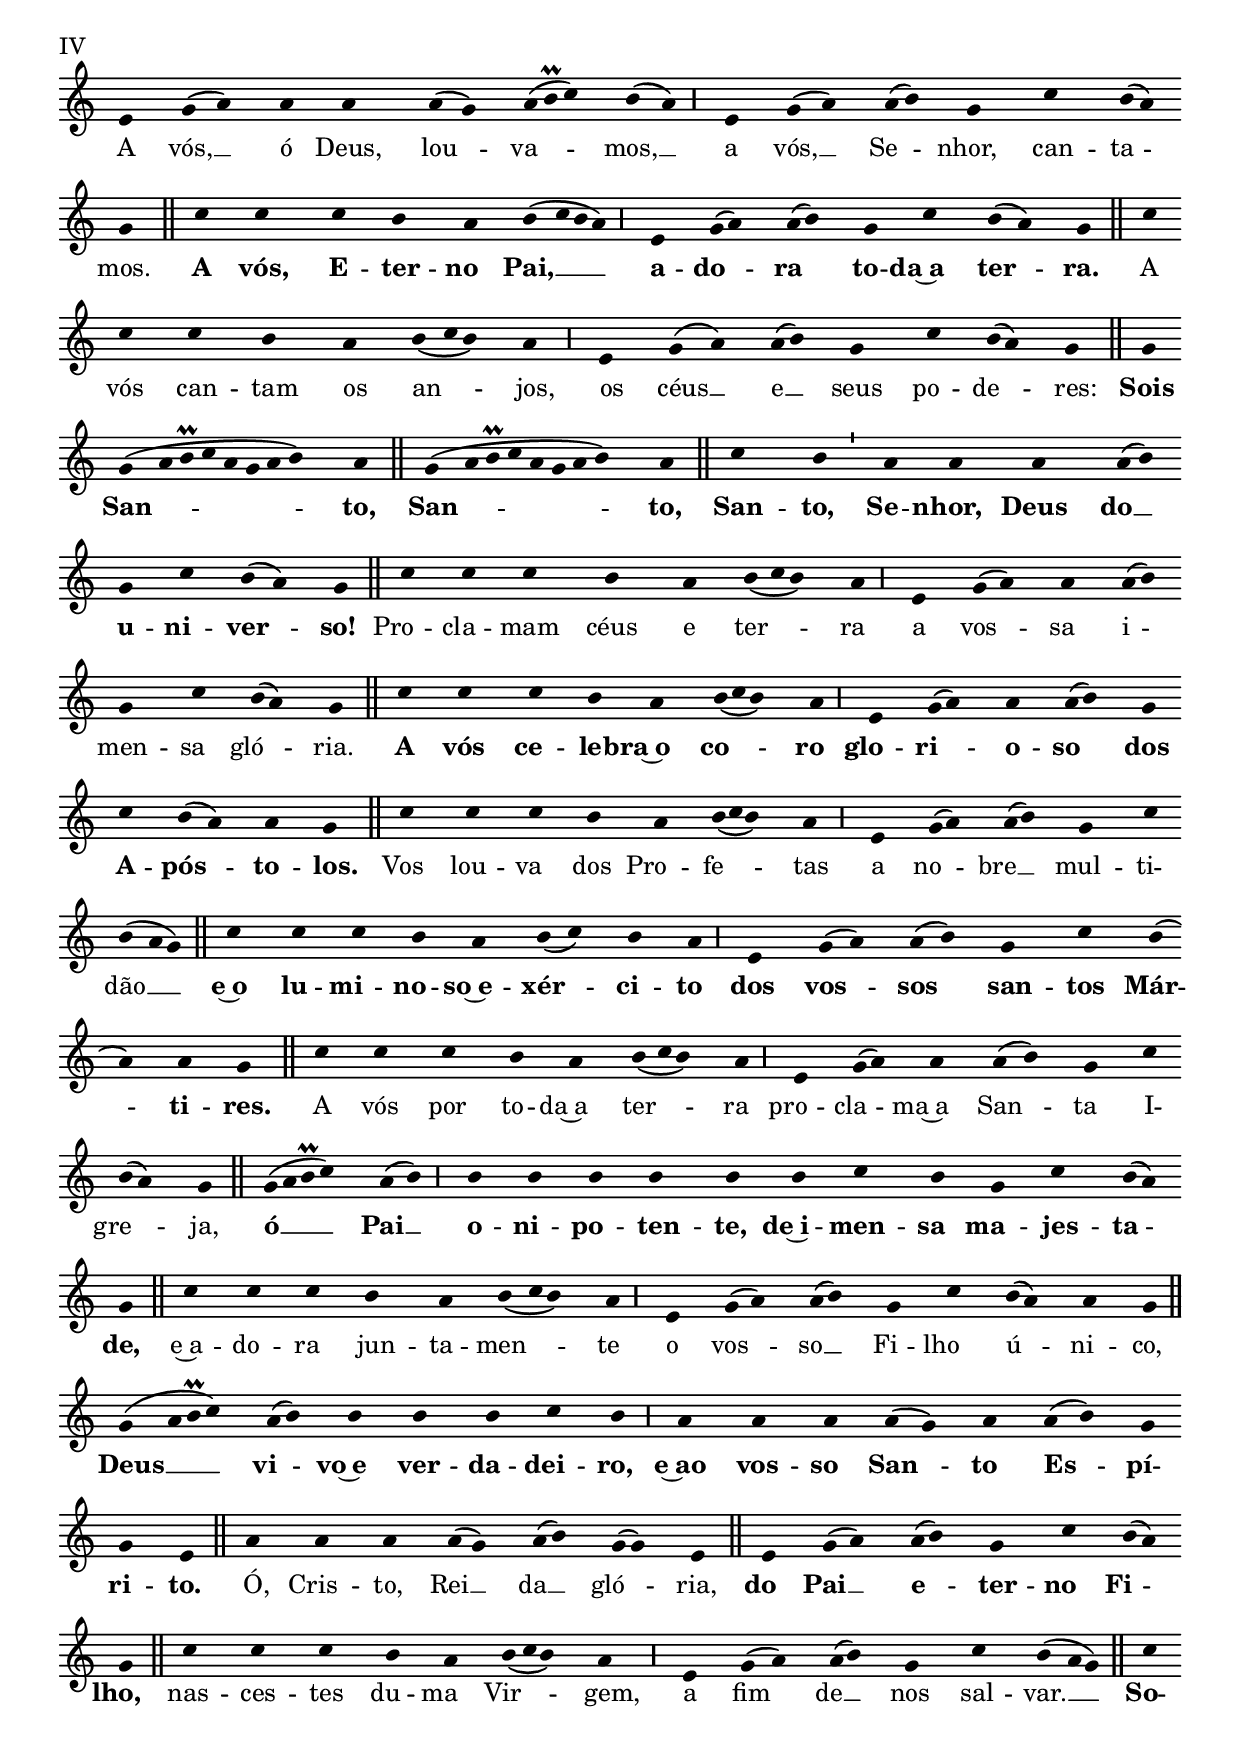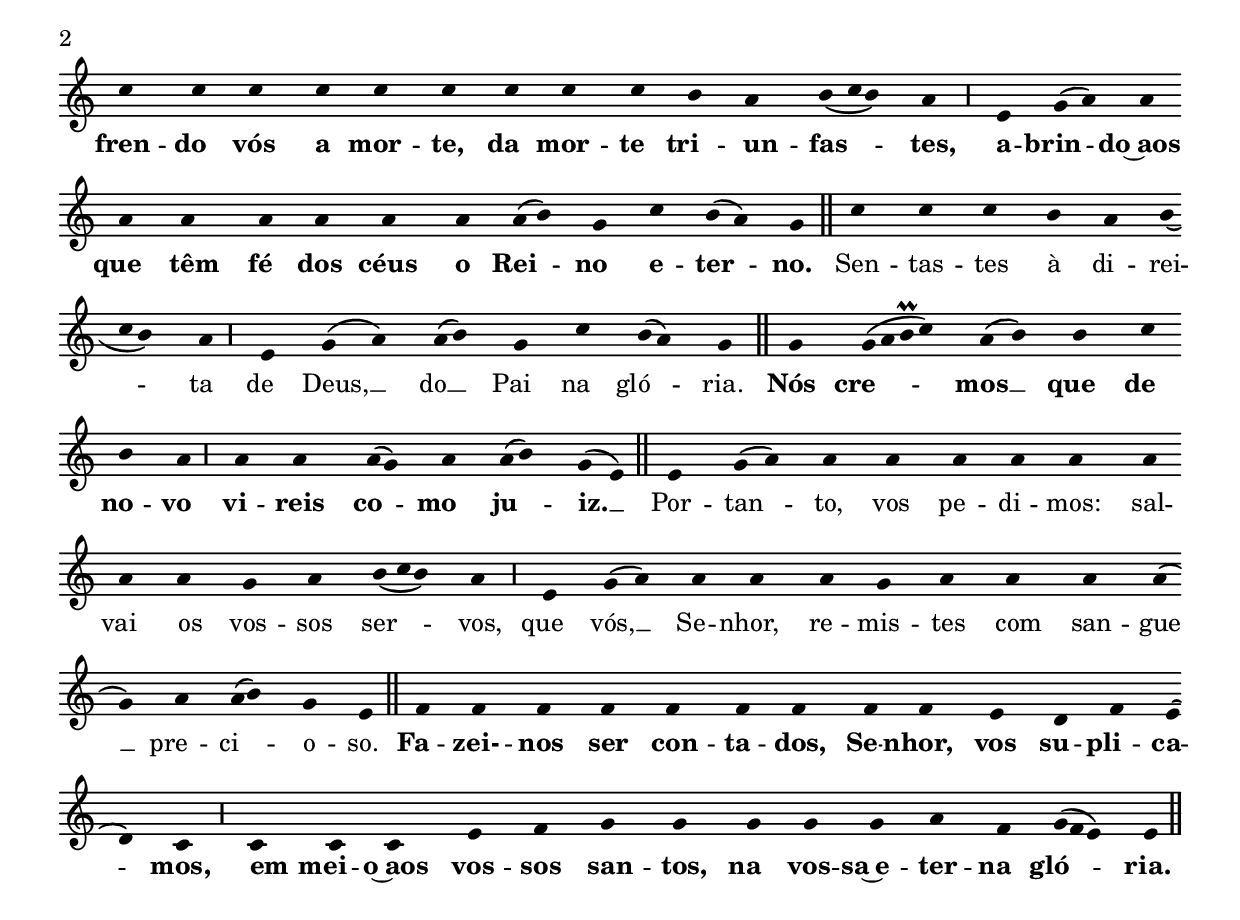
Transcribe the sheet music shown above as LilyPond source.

\version "2.24.1"

\include "gregorian.ly"
\include "../../../../../modules/lilypond/neums.ily"
\include "../../../../../modules/lilypond/spacing.ily"
\include "../../../../../modules/lilypond/layout.ily"
\include "../../../../../modules/lilypond/lyrics.ily"
\include "../../../../../modules/lilypond/symbols.ily"

hymnChant = \relative c' {
  \AntiphonSignature
  % A vós, ó Deus, louvamos
  \C e \CC g a \C a a \CC a g \CQC a b c \CC b a
  \divisioMaior
  e \CC g a \CC a b \C g c \CC b a \C g
  \finalis

  % A vós, eterno Pai
  c c c b a \CCCC b c b a
  \divisioMaior
  e \CC g a \CC a b \C g c \CC b a \C g
  \finalis

  % A vós cantam os anjos
  c c c b a \CCC b c b \C a
  \divisioMaior
  e \CC g a \CC a b \C g c \CC b a \C g
  \finalis

  % Sois Santo, Santo, Santo
  g \cadenzaOn g( a b \Quilisma c a g a \noBreak \cadenzaOff b) \C a
  \finalis
  \cadenzaOn g( a b \Quilisma c a g a \cadenzaOff b) \C a
  \finalis
  \C c b
  \divisioMinima
  a a a \CC a b \C g c \CC b a \C g
  \finalis

  % Proclamam céus e terra
  c c c b a \CCC b c b \C a
  \divisioMaior
  e \CC g a \C a \CC a b \C g c \CC b a \C g
  \finalis

  % A vós celebra o coro
  c c c b a \CCC b c b \C a
  \divisioMaior
  e \CC g a \C a \CC a b \C g c \CC b a \C a g
  \finalis

  % Vos louva dos Profetas
  c c c b a \CCC b c b \C a
  \divisioMaior
  e \CC g a \CC a b \C g c \CCC b a g
  \finalis

  % e o luminoso exército
  c c c b a \CC b c \C b a
  \divisioMaior
  e \CC g a \CC a b \C g c \CC b a \C a g
  \finalis

  % A vós, por toda a terra,
  c c c b a \CCC b c b \C a
  \divisioMaior
  e \CC g a \C a \CC a b \C g c \CC b a \C g
  \finalis

  % Ó Pai onipotente
  \CCQC g a b c \CC a b
  \divisioMaior
  b b b b b b c b \C g c \CC b a \C g
  \finalis

  % E adora juntamente
  c c c b a \CCC b c b \C a
  \divisioMaior
  e \CC g a \CC a b \C g c \CC b a \C a g
  \finalis

  % Deus vivo e verdadeiro
  \CCQC g a b c \CC a b \C b b b c b
  \divisioMaior
  a a a \CC a g \C a \CC a b \C g g e
  \finalis

  % Ó Cristo, rei da glória
  a a a \CC a g \CC a b \CC g g e
  \finalis

  % do Pai eterno filho
  e \CC g a \CC a b \C g c \CC b a \C g
  \finalis

  % Nascestes duma Virgem
  c c c b a \CCC b c b \C a
  \divisioMaior
  e \CC g a \CC a b \C g c \CCC b a g
  \finalis

  % Sofrendo vós a morte
  \C c c c c c c c c c c b a \CCC b c b \C a
  \divisioMaior
  e \CC g a \C a a a a a a a \CC a b \C g c \CC b a \C g
  \finalis

  % Sentastes à direira
  c c c b a \CCC b c b \C a
  \divisioMaior
  e \CC g a \CC a b \C g c \CC b a \C g
  \finalis

  % Nós cremos que de novo
  \C g \CCQC g a b c \CC a b \C b c b a
  \divisioMaior
  a a \CC a g a \CC a b \CC g e
  \finalis

  % Portanto, vos pedimos
  \C e \CC g a \C a a a a a a a a g a \CCC b c b \C a
  \divisioMaior
  \C e \CC g a \C a a a g a a a \CC a g \C a \CC a b \C g e
  \finalis

  % Fazei-nos ser contados
  \C f f f f f f f f f e d f \CC e d \C c
  \divisioMaior
  c c c e f g g g g g a f \CCC g f e \C e
  \finalis
}

hymnLyrics = \lyricmode {
  A vós, __ ó Deus, lou -- va -- mos, __

  a vós, __ Se -- nhor, can -- ta -- mos.

  \BoldLyrics
  A vós, E -- ter -- no Pai, __ a -- do -- ra to -- da~a ter -- ra.

  \NormalLyrics
  A vós can -- tam os an -- jos, os céus __ e __ seus po -- de -- res:

  \BoldLyrics
  Sois San -- to, San -- to, San -- to, Se -- nhor, Deus do __ u -- ni -- ver -- so!

  \NormalLyrics
  Pro -- cla -- mam céus e ter -- ra a vos -- sa i -- men -- sa gló -- ria.

  \BoldLyrics
  A vós ce -- le -- bra~o co -- ro glo -- ri -- o -- so dos A -- pós -- to -- los.

  \NormalLyrics
  Vos lou -- va dos Pro -- fe -- tas a no -- bre __ mul -- ti -- dão __

  \BoldLyrics
  e~o lu -- mi -- no -- so~e -- xér -- ci -- to dos vos -- sos san -- tos Már -- ti -- res.

  \NormalLyrics
  A vós por to -- da~a ter -- ra pro -- cla -- ma~a San -- ta I -- gre -- ja,

  \BoldLyrics
  ó __ Pai __ o -- ni -- po -- ten -- te, de~i -- men -- sa ma -- jes -- ta -- de,

  \NormalLyrics
  e~a -- do -- ra jun -- ta -- men -- te o vos -- so __ Fi -- lho ú -- ni -- co,

  \BoldLyrics
  Deus __ vi -- vo~e ver -- da -- dei -- ro, e~ao vos -- so San -- to Es -- pí -- ri -- to.

  \NormalLyrics
  Ó, Cris -- to, Rei __ da __ gló -- ria,

  \BoldLyrics
  do Pai __ e -- ter -- no Fi -- lho,

  \NormalLyrics
  nas -- ces -- tes du -- ma Vir -- gem, a fim de __ nos sal -- var. __

  \BoldLyrics
  So -- fren -- do vós a mor -- te, da mor -- te tri -- un -- fas -- tes, a -- brin -- do~aos que têm fé dos céus o Rei -- no e -- ter -- no.

  \NormalLyrics
  Sen -- tas -- tes à di -- rei -- ta de Deus, __
  do __ Pai na gló -- ria.

  \BoldLyrics
  Nós cre -- mos __ que de no -- vo vi -- reis co -- mo ju -- iz. __

  \NormalLyrics
  Por -- tan -- to, vos pe -- di -- mos: sal -- vai os vos -- sos ser -- vos, que vós, __ Se -- nhor, re -- mis -- tes com san -- gue __ pre -- ci -- o -- so.

  \BoldLyrics
  Fa -- zei- -- nos ser con -- ta -- dos, Se -- nhor, vos su -- pli -- ca -- mos, em mei -- o~aos vos -- sos san -- tos, na vos -- sa~e -- ter -- na gló -- ria.
}

\GregorianTranscriptionLayout

\score {
  \header {
    piece = "IV"
  }

  \new GregorianTranscriptionStaff <<
    \new GregorianTranscriptionVoice = "hymn" {
      \hymnChant
    }

    \new GregorianTranscriptionLyrics \lyricsto "hymn" \hymnLyrics
  >>
}